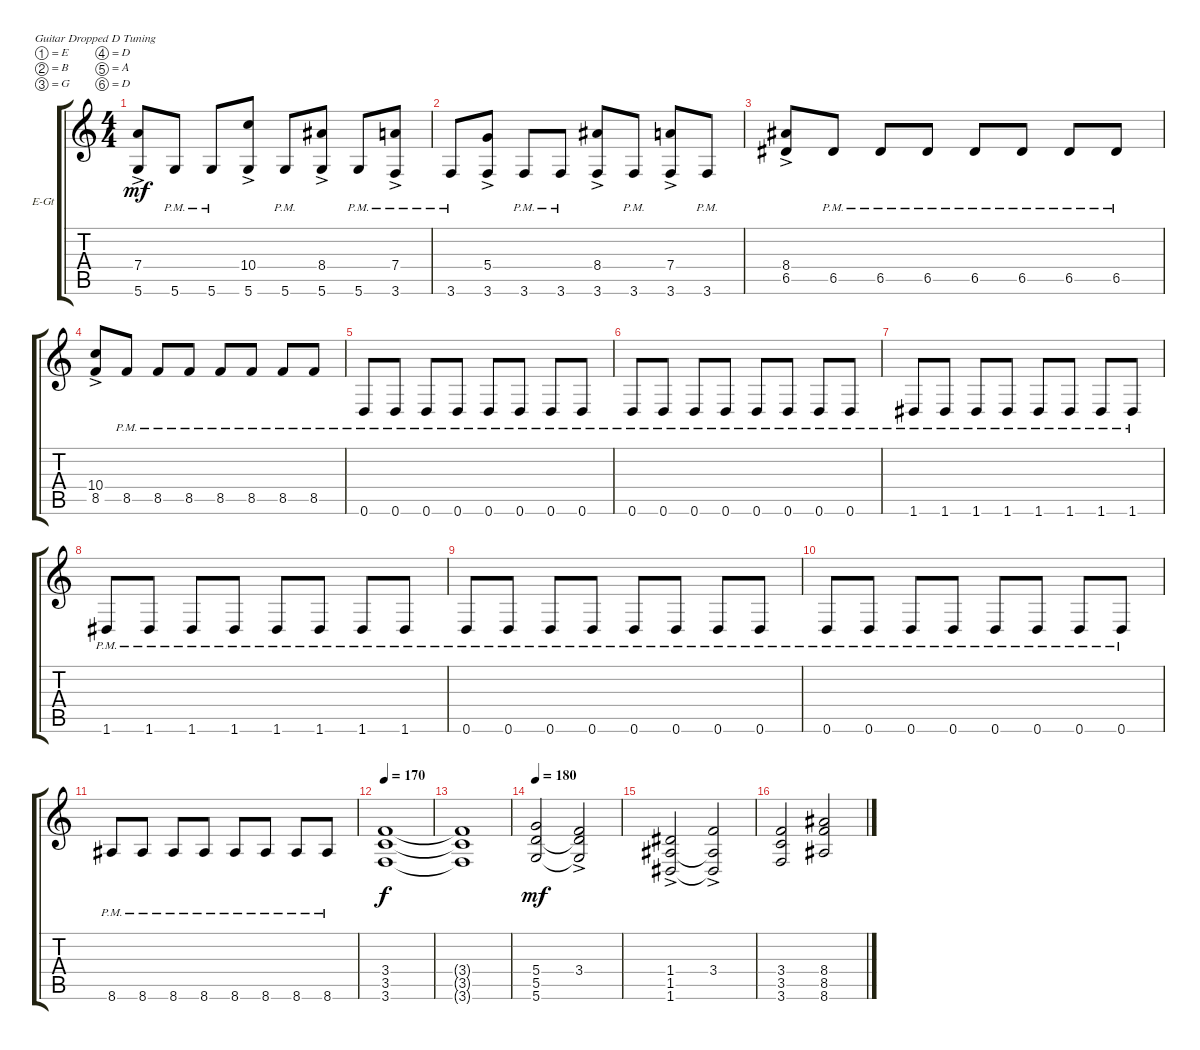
\defaultSystemsLayout 4
\bracketExtendMode groupsimilarinstruments
\firstSystemTrackNameOrientation horizontal
\otherSystemsTrackNameOrientation horizontal
\track ("Electric Guitar" "E-Gt") {instrument distortionguitar}
\staff {score tabs}
\tuning (E4 B3 G3 D3 A2 D2)
\ts (4 4)
\tempo (180 hide)
\clef g2
\ks c
(5.6{ac} 7.4{ac}).8{dy mf} 5.6{pm}.8 5.6{pm}.8 (5.6{ac} 10.4{ac}).8 5.6{pm}.8 (5.6{ac} 8.4{ac}).8 5.6{pm}.8 (3.6{ac pm} 7.4{ac}).8 |
3.6{pm}.8 (3.6{ac} 5.4{ac}).8 3.6{pm}.8 3.6{pm}.8 (3.6{ac} 8.4{ac}).8 3.6{pm}.8 (3.6{ac} 7.4{ac}).8 3.6{pm}.8 |
(6.5{ac} 8.4{ac}).8 6.5{pm}.8 6.5{pm}.8 6.5{pm}.8 6.5{pm}.8 6.5{pm}.8 6.5{pm}.8 6.5{pm}.8 |
(8.5{ac} 10.4{ac}).8 8.5{pm}.8 8.5{pm}.8 8.5{pm}.8 8.5{pm}.8 8.5{pm}.8 8.5{pm}.8 8.5{pm}.8 |
0.6{pm}.8 0.6{pm}.8 0.6{pm}.8 0.6{pm}.8 0.6{pm}.8 0.6{pm}.8 0.6{pm}.8 0.6{pm}.8 |
0.6{pm}.8 0.6{pm}.8 0.6{pm}.8 0.6{pm}.8 0.6{pm}.8 0.6{pm}.8 0.6{pm}.8 0.6{pm}.8 |
1.6{pm}.8 1.6{pm}.8 1.6{pm}.8 1.6{pm}.8 1.6{pm}.8 1.6{pm}.8 1.6{pm}.8 1.6{pm}.8 |
1.6{pm}.8 1.6{pm}.8 1.6{pm}.8 1.6{pm}.8 1.6{pm}.8 1.6{pm}.8 1.6{pm}.8 1.6{pm}.8 |
0.6{pm}.8 0.6{pm}.8 0.6{pm}.8 0.6{pm}.8 0.6{pm}.8 0.6{pm}.8 0.6{pm}.8 0.6{pm}.8 |
0.6{pm}.8 0.6{pm}.8 0.6{pm}.8 0.6{pm}.8 0.6{pm}.8 0.6{pm}.8 0.6{pm}.8 0.6{pm}.8 |
8.6{pm}.8 8.6{pm}.8 8.6{pm}.8 8.6{pm}.8 8.6{pm}.8 8.6{pm}.8 8.6{pm}.8 8.6{pm}.8 |
\tempo 170
(3.6 3.5 3.4).1{dy f} |
(3.6{t} 3.5{t} 3.4{t}).1 |
\tempo (180 0.00625)
(5.6 5.5 5.4).2{dy mf} (5.6{t} 5.5{t} 3.4{ac}).2 |
(1.6 1.5 1.4{ac}).2 (1.6{t} 1.5{t} 3.4{ac}).2 |
(3.6 3.5 3.4).2 (8.6 8.5 8.4).2
